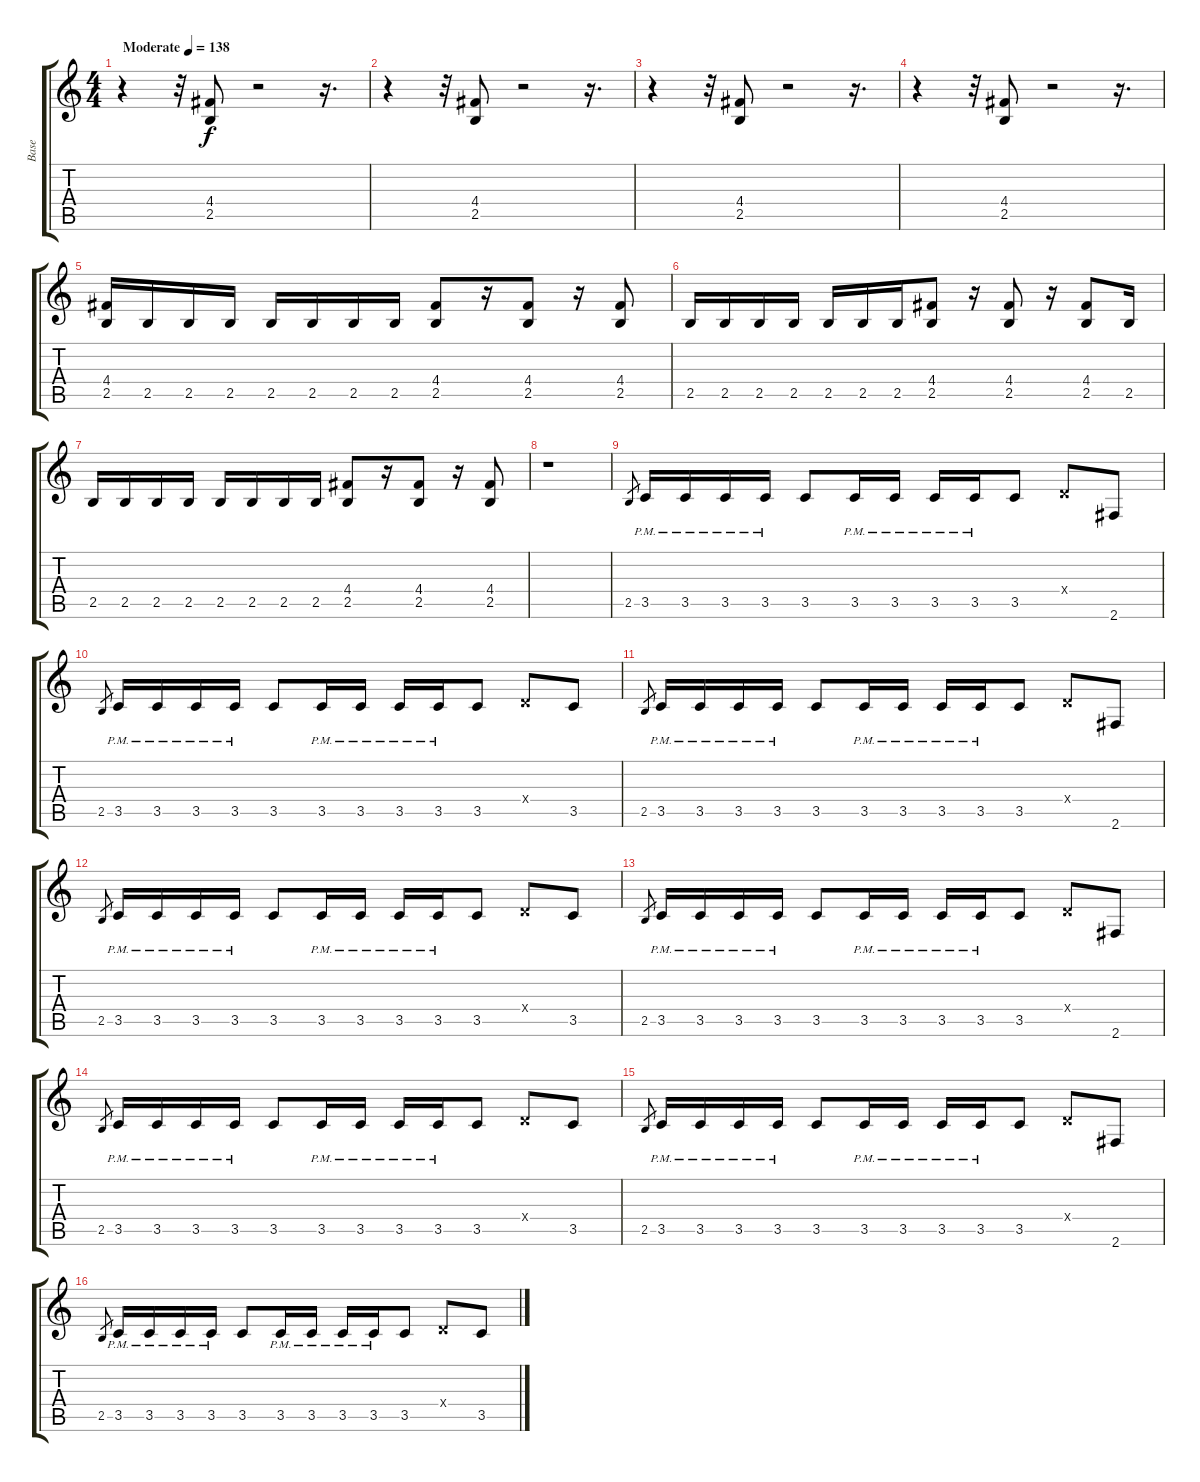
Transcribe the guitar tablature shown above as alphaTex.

\track ("Base" "Base") {instrument distortionguitar}
\staff {score tabs}
\tuning (E4 B3 G3 D3 A2 E2) {hide}
\ts (4 4)
\tempo (138 "Moderate")
\clef g2
\ks c
r.4{dy f volume 8 instrument distortionguitar} r.32 (4.4 2.5).8 r.2 r.16{d} |
r.4 r.32 (4.4 2.5).8 r.2 r.16{d} |
r.4 r.32 (4.4 2.5).8 r.2 r.16{d} |
r.4 r.32 (4.4 2.5).8 r.2 r.16{d} |
(4.4 2.5).16{volume 13} 2.5.16 2.5.16 2.5.16 2.5.16 2.5.16 2.5.16 2.5.16 (4.4 2.5).8 r.16 (4.4 2.5).8 r.16 (4.4 2.5).8 |
2.5.16 2.5.16 2.5.16 2.5.16 2.5.16 2.5.16 2.5.16 (4.4 2.5).8 r.16 (4.4 2.5).8 r.16 (4.4 2.5).8 2.5.16 |
2.5.16 2.5.16 2.5.16 2.5.16 2.5.16 2.5.16 2.5.16 2.5.16 (4.4 2.5).8 r.16 (4.4 2.5).8 r.16 (4.4 2.5).8 |
r.1 |
2.5.8{gr} 3.5{pm}.16 3.5{pm}.16 3.5{pm}.16 3.5{pm}.16 3.5.8 3.5{pm}.16 3.5{pm}.16 3.5{pm}.16 3.5{pm}.16 3.5.8 0.4{x}.8 2.6.8 |
2.5.8{gr} 3.5{pm}.16 3.5{pm}.16 3.5{pm}.16 3.5{pm}.16 3.5.8 3.5{pm}.16 3.5{pm}.16 3.5{pm}.16 3.5{pm}.16 3.5.8 0.4{x}.8 3.5.8 |
2.5.8{gr} 3.5{pm}.16 3.5{pm}.16 3.5{pm}.16 3.5{pm}.16 3.5.8 3.5{pm}.16 3.5{pm}.16 3.5{pm}.16 3.5{pm}.16 3.5.8 0.4{x}.8 2.6.8 |
2.5.8{gr} 3.5{pm}.16 3.5{pm}.16 3.5{pm}.16 3.5{pm}.16 3.5.8 3.5{pm}.16 3.5{pm}.16 3.5{pm}.16 3.5{pm}.16 3.5.8 0.4{x}.8 3.5.8 |
2.5.8{gr} 3.5{pm}.16 3.5{pm}.16 3.5{pm}.16 3.5{pm}.16 3.5.8 3.5{pm}.16 3.5{pm}.16 3.5{pm}.16 3.5{pm}.16 3.5.8 0.4{x}.8 2.6.8 |
2.5.8{gr} 3.5{pm}.16 3.5{pm}.16 3.5{pm}.16 3.5{pm}.16 3.5.8 3.5{pm}.16 3.5{pm}.16 3.5{pm}.16 3.5{pm}.16 3.5.8 0.4{x}.8 3.5.8 |
2.5.8{gr} 3.5{pm}.16 3.5{pm}.16 3.5{pm}.16 3.5{pm}.16 3.5.8 3.5{pm}.16 3.5{pm}.16 3.5{pm}.16 3.5{pm}.16 3.5.8 0.4{x}.8 2.6.8 |
2.5.8{gr} 3.5{pm}.16 3.5{pm}.16 3.5{pm}.16 3.5{pm}.16 3.5.8 3.5{pm}.16 3.5{pm}.16 3.5{pm}.16 3.5{pm}.16 3.5.8 0.4{x}.8 3.5.8
